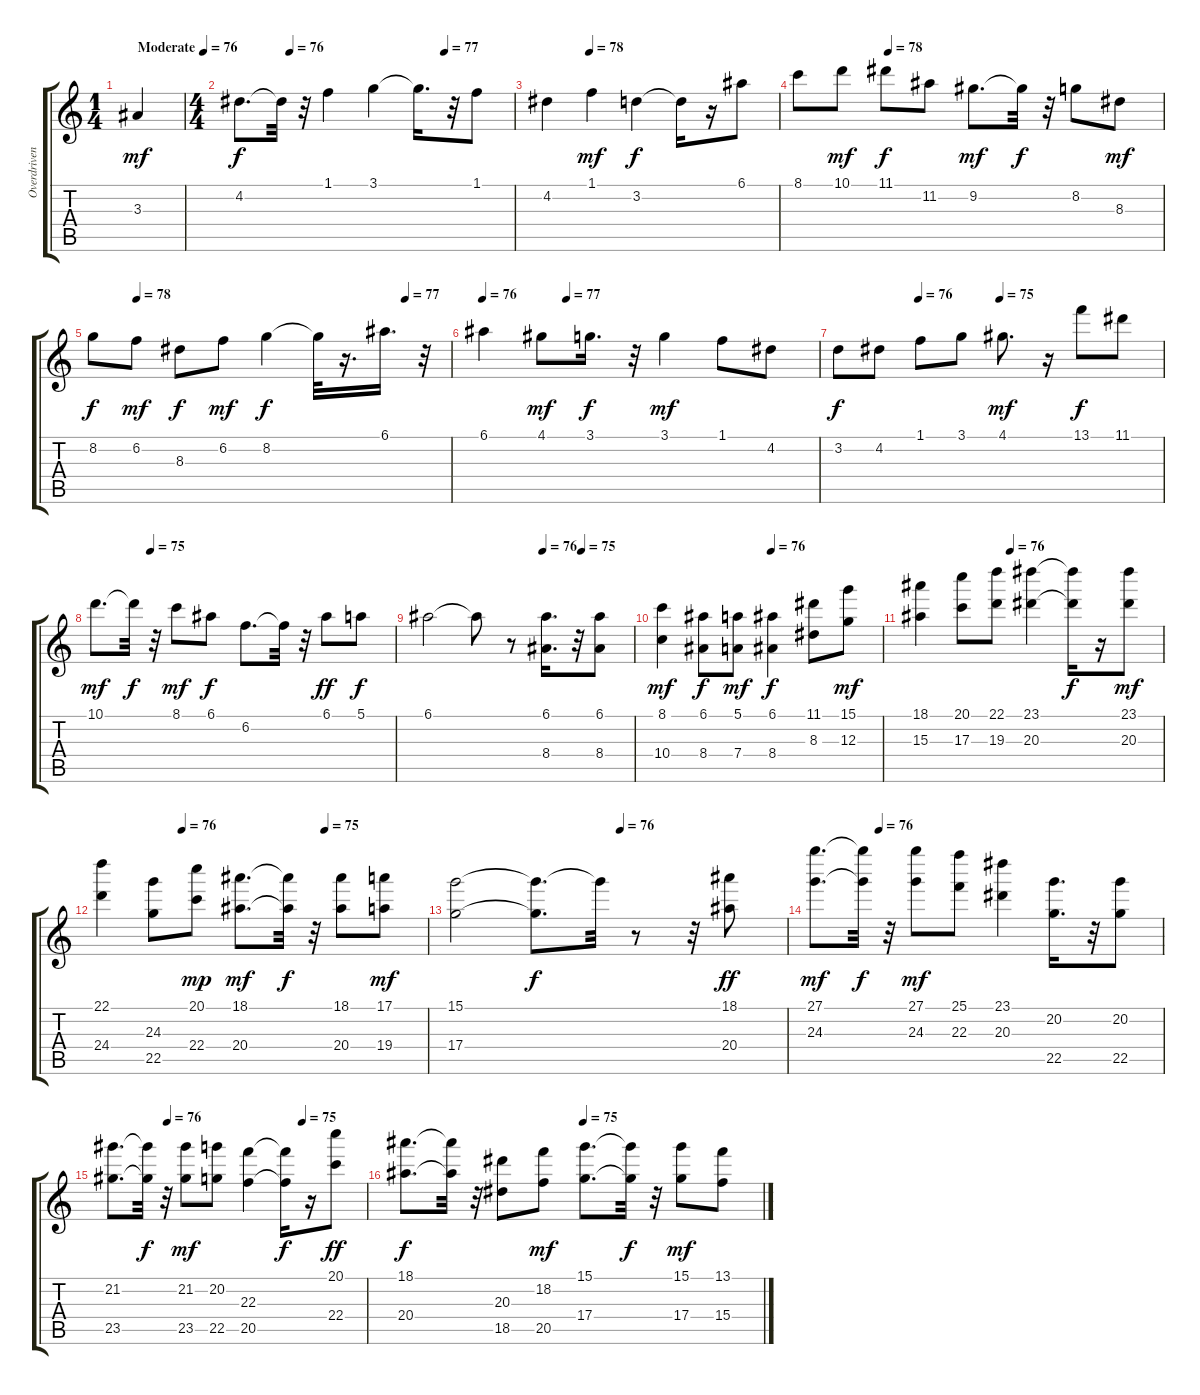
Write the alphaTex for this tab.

\track ("Overdriven Guitar" "Overdriven") {instrument overdrivenguitar}
\staff {score tabs}
\tuning (E4 B3 G3 D3 A2 E2) {hide}
\ts (1 4)
\tempo (76 "Moderate")
\clef g2
\ks c
3.3.4{dy mf instrument overdrivenguitar} |
\ts (4 4)
\tempo (76 0.1875)
\tempo (77 0.75)
4.2.8{d dy f} 4.2{t}.32 r.32 1.1.4 3.1.4 3.1{t}.16{d} r.32 1.1.8 |
\tempo (78 0.1875)
4.2.4 1.1.4{dy mf} 3.2.4{dy f} 3.2{t}.16 r.16 6.1.8 |
\tempo (78 0.25)
8.1.8 10.1.8{dy mf} 11.1.8{dy f} 11.2.8 9.2.8{d dy mf} 9.2{t}.32{dy f} r.32 8.2.8 8.3.8{dy mf} |
\tempo (78 0.125)
\tempo (77 0.875)
8.2.8{dy f} 6.2.8{dy mf} 8.3.8{dy f} 6.2.8{dy mf} 8.2.4{dy f} 8.2{t}.32 r.16{d} 6.1.16{d} r.32 |
\tempo 76
\tempo (77 0.25)
6.1.4 4.1.8{dy mf} 3.1.16{d dy f} r.32 3.1.4{dy mf} 1.1.8 4.2.8 |
\tempo (76 0.25)
\tempo (75 0.5)
3.2.8{dy f} 4.2.8 1.1.8 3.1.8 4.1.8{d dy mf} r.16 13.1.8{dy f} 11.1.8 |
\tempo (75 0.1875)
10.1.8{d dy mf} 10.1{t}.32{dy f} r.32 8.1.8{dy mf} 6.1.8{dy f} 6.2.8{d} 6.2{t}.32 r.32 6.1.8{dy ff} 5.1.8{dy f} |
\tempo (76 0.5625)
\tempo (75 0.75)
6.1.2 6.1{t}.8 r.8 (6.1 8.4).16{d} r.32 (6.1 8.4).8 |
\tempo (76 0.5)
(8.1 10.4).4{dy mf} (6.1 8.4).8{dy f} (5.1 7.4).8{dy mf} (6.1 8.4).4{dy f} (11.1 8.3).8 (15.1 12.3).8{dy mf} |
\tempo (76 0.375)
(18.1 15.3).4 (20.1 17.3).8 (22.1 19.3).8 (23.1 20.3).4 (23.1{t} 20.3{t}).16{dy f} r.16 (23.1 20.3).8{dy mf} |
\tempo (76 0.25)
\tempo (75 0.6875)
(22.1 24.4).4 (24.3 22.5).8 (20.1 22.4).8{dy mp} (18.1 20.4).8{d dy mf} (18.1{t} 20.4{t}).32{dy f} r.32 (18.1 20.4).8 (17.1 19.4).8{dy mf} |
\tempo (76 0.5)
(15.1 17.4).2 (15.1{t} 17.4{t}).8{d dy f} 15.1{t}.32 r.8 r.32 (18.1 20.4).8{dy ff} |
\tempo (76 0.1875)
(27.1 24.3).8{d dy mf} (27.1{t} 24.3{t}).32{dy f} r.32 (27.1 24.3).8{dy mf} (25.1 22.3).8 (23.1 20.3).4 (20.2 22.5).16{d} r.32 (20.2 22.5).8 |
\tempo (76 0.21875)
\tempo (75 0.75)
(21.2 23.5).8{d} (21.2{t} 23.5{t}).32{dy f} r.32 (21.2 23.5).8{dy mf} (20.2 22.5).8 (22.3 20.5).4 (22.3{t} 20.5{t}).16{dy f} r.16 (20.1 22.4).8{dy ff} |
\tempo (75 0.5)
(18.1 20.4).8{d dy f} (18.1{t} 20.4{t}).32 r.32 (20.3 18.5).8 (18.2 20.5).8{dy mf} (15.1 17.4).8{d} (15.1{t} 17.4{t}).32{dy f} r.32 (15.1 17.4).8{dy mf} (13.1 15.4).8
